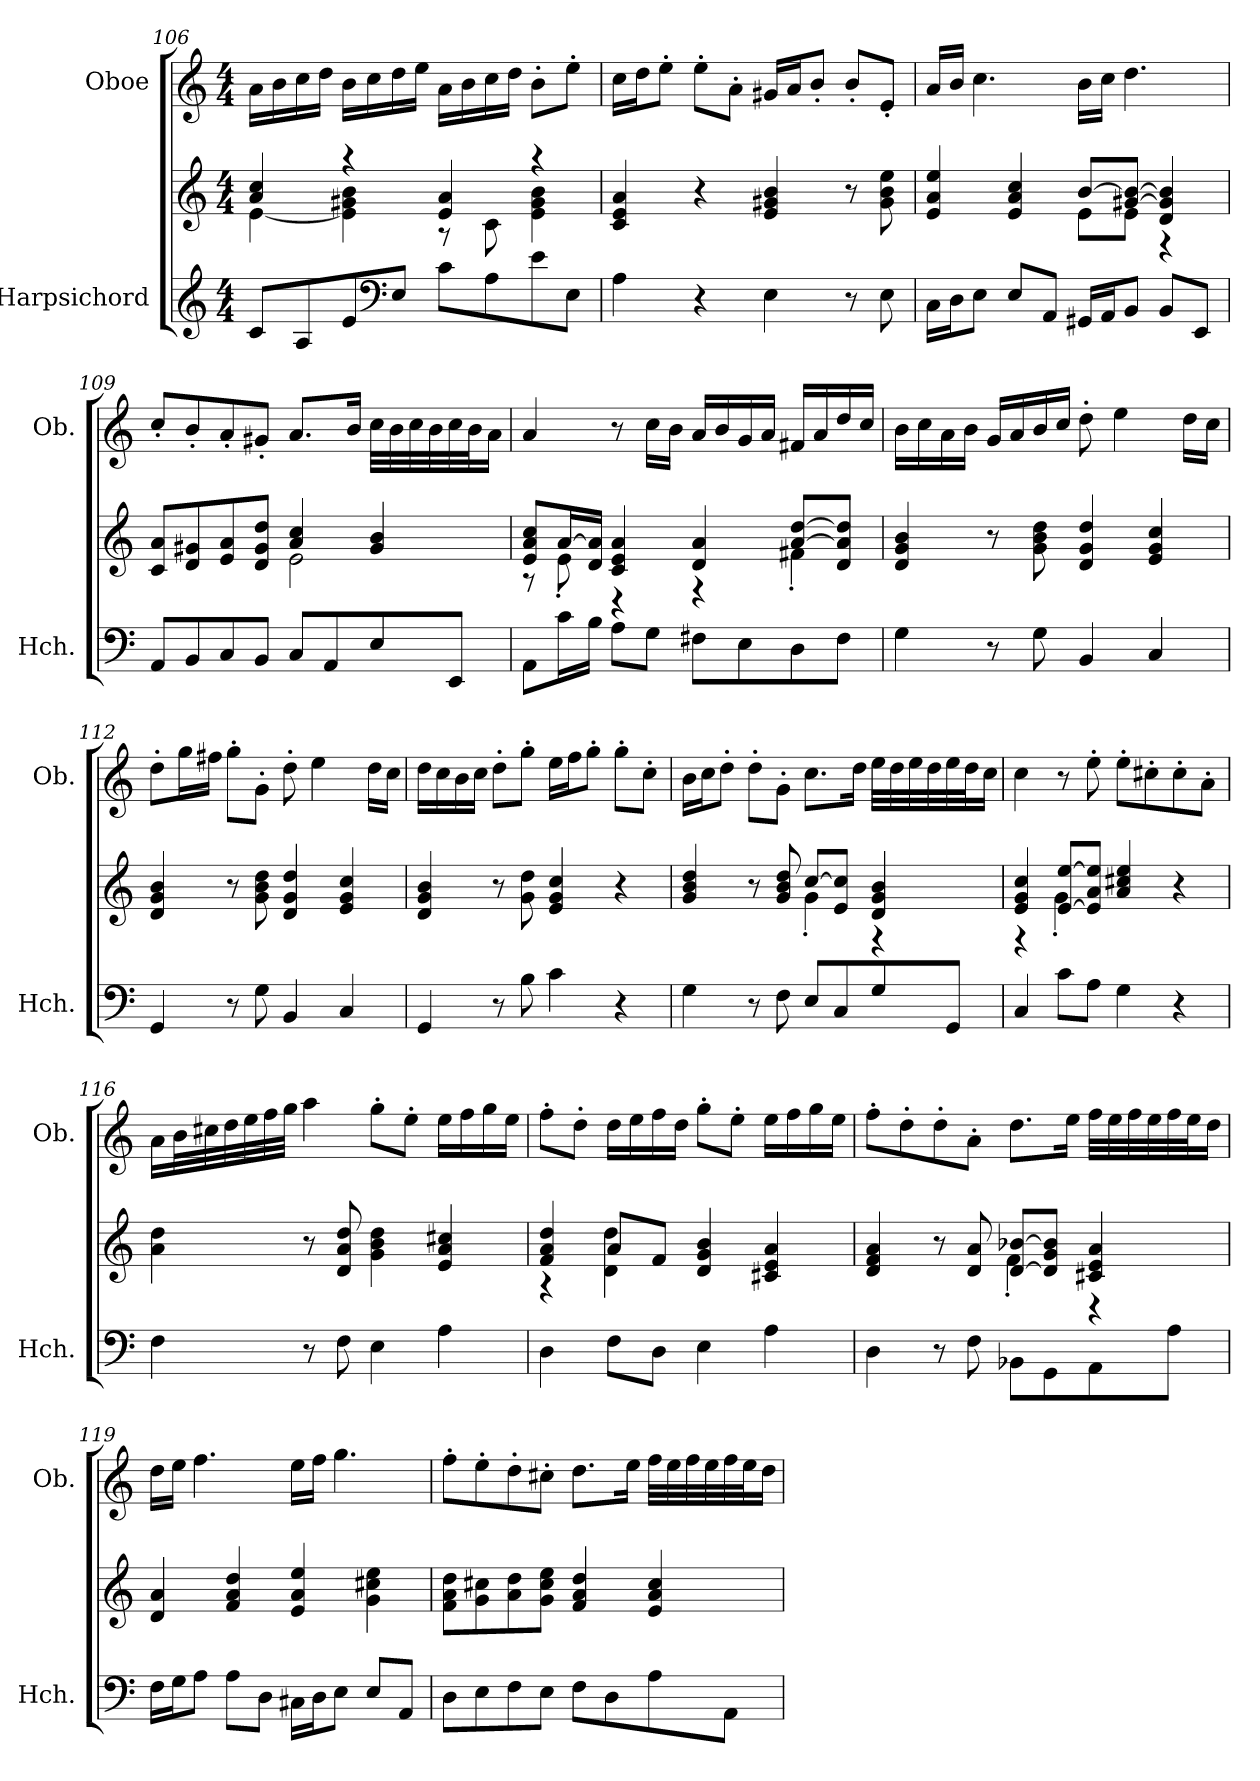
**kern	**kern	**kern
*part2	*part2	*part1
*staff3	*staff2	*staff1
*I"Harpsichord	*	*I"Oboe
*I'Hch.	*	*I'Ob.
*clefG2	*clefG2	*clefG2
*k[]	*k[]	*k[]
*M4/4	*M4/4	*M4/4
=106	=106	=106
*	*^	*
8c/L	4a/ 4cc/	[4e\	16a\LL
.	.	.	16b\
8A/	.	.	16cc\
.	.	.	16dd\JJ
8e/	4r	4e\] 4g#X\ 4b\	16b\LL
.	.	.	16cc\
*clefF4	*	*	*
8E/J	.	.	16dd\
.	.	.	16ee\JJ
8c\L	4e/ 4a/	8r	16a\LL
.	.	.	16b\
8A\	.	8c\	16cc\
.	.	.	16dd\JJ
8e\	4r	4e\ 4g#\ 4b\	8b'\L
8E\J	.	.	8ee'\J
*	*v	*v	*
!!LO:LB:g=z
=107	=107	=107
4A\	4c/ 4e/ 4a/	16cc\LL
.	.	16dd\J
.	.	8ee'\J
4r	4r	8ee'\L
.	.	8a'\J
4E\	4e/ 4g#X/ 4b/	16g#X/LL
.	.	16a/J
.	.	8b'/J
8r	8r	8b'/L
8E\	8g#\ 8b\ 8ee\	8e'/J
=108	=108	=108
*	*^	*
16C\LL	4e/ 4a/ 4ee/	2ryy	16a/LL
16D\J	.	.	16b/JJ
8E\J	.	.	4.cc\
8E/L	4e/ 4a/ 4cc/	.	.
8AA/J	.	.	.
16GG#X/LL	[8b/L	8e\L	16b\LL
16AA/J	.	.	16cc\JJ
8BB/J	[8g#X/ 8b/_J	8e\J	4.dd\
8BB/L	4d/ 4g#/] 4b/]	4r	.
8EE/J	.	.	.
=109	=109	=109	=109
8AA/L	8c/ 8a/L	2ryy	8cc'/L
8BB/	8d/ 8g#X/	.	8b'/
8C/	8e/ 8a/	.	8a'/
8BB/J	8d/ 8g#/ 8dd/J	.	8g#X'/J
8C/L	4a/ 4cc/	2e\	8.a/L
8AA/	.	.	.
.	.	.	16b/Jk
8E/	4g#/ 4b/	.	32cc\LLL
.	.	.	32b\
.	.	.	32cc\
.	.	.	32b\
8EE/J	.	.	32cc\
.	.	.	32b\J
.	.	.	16a\JJ
!!LO:PB:g=z
=110	=110	=110	=110
8AA\L	8e/ 8a/ 8cc/L	8r	4a/
16c\L	[16a/L	8e'\	.
16B\JJ	16d/ 16a/]JJ	.	.
8A\L	4c/ 4e/ 4a/	4r	8r
8G\J	.	.	16cc\LL
.	.	.	16b\JJ
8F#X\L	4d/ 4a/	4r	16a/LL
.	.	.	16b/
8E\	.	.	16g/
.	.	.	16a/JJ
8D\	[8a/ [8dd/L	4f#X'\	16f#X/LL
.	.	.	16a/
8F#\J	8d/ 8a/] 8dd/]J	.	16dd/
.	.	.	16cc/JJ
*	*v	*v	*
=111	=111	=111
4G\	4d/ 4g/ 4b/	16b\LL
.	.	16cc\
.	.	16a\
.	.	16b\JJ
8r	8r	16g/LL
.	.	16a/
8G\	8g\ 8b\ 8dd\	16b/
.	.	16cc/JJ
4BB/	4d/ 4g/ 4dd/	8dd'\
.	.	4ee\
4C/	4e/ 4g/ 4cc/	.
.	.	16dd\LL
.	.	16cc\JJ
=112	=112	=112
4GG/	4d/ 4g/ 4b/	8dd'\L
.	.	16gg\L
.	.	16ff#X\JJ
8r	8r	8gg'\L
8G\	8g\ 8b\ 8dd\	8g'\J
4BB/	4d/ 4g/ 4dd/	8dd'\
.	.	4ee\
4C/	4e/ 4g/ 4cc/	.
.	.	16dd\LL
.	.	16cc\JJ
!!LO:LB:g=z
=113	=113	=113
4GG/	4d/ 4g/ 4b/	16dd\LL
.	.	16cc\
.	.	16b\
.	.	16cc\JJ
8r	8r	8dd'\L
8B\	8g\ 8dd\	8gg'\J
4c\	4e/ 4g/ 4cc/	16ee\LL
.	.	16ff\J
.	.	8gg'\J
4r	4r	8gg'\L
.	.	8cc'\J
=114	=114	=114
*	*^	*
4G\	4g/ 4b/ 4dd/	2ryy	16b\LL
.	.	.	16cc\J
.	.	.	8dd'\J
8r	8r	.	8dd'\L
8F\	8g/ 8b/ 8dd/	.	8g'\J
8E/L	[8cc/L	4g'\	8.cc\L
8C/	8e/ 8cc/]J	.	.
.	.	.	16dd\Jk
8G/	4d/ 4g/ 4b/	4r	32ee\LLL
.	.	.	32dd\
.	.	.	32ee\
.	.	.	32dd\
8GG/J	.	.	32ee\
.	.	.	32dd\J
.	.	.	16cc\JJ
=115	=115	=115	=115
4C/	4e/ 4g/ 4cc/	4r	4cc\
8c\L	[8e/ [8ee/L	4g'\	8r
8A\J	8e/] 8a/ 8ee/]J	.	8ee'\
4G\	4a/ 4cc#X/ 4ee/	2ryy	8ee'\L
.	.	.	8cc#X'\
4r	4r	.	8cc#'\
.	.	.	8a'\J
*	*v	*v	*
!!LO:LB:g=z
=116	=116	=116
4F\	4a\ 4dd\	16a\LL
.	.	32b\L
.	.	32cc#X\
.	.	32dd\
.	.	32ee\
.	.	32ff\
.	.	32gg\JJJ
8r	8r	4aa\
8F\	8d/ 8a/ 8dd/	.
4E\	4g\ 4b\ 4dd\	8gg'\L
.	.	8ee'\J
4A\	4e/ 4a/ 4cc#X/	16ee\LL
.	.	16ff\
.	.	16gg\
.	.	16ee\JJ
=117	=117	=117
*	*^	*
4D\	4f/ 4a/ 4dd/	4r	8ff'\L
.	.	.	8dd'\J
8F\L	8a/L	4d\ 4dd\	16dd\LL
.	.	.	16ee\
8D\J	8f/J	.	16ff\
.	.	.	16dd\JJ
4E\	4d/ 4g/ 4b/	2ryy	8gg'\L
.	.	.	8ee'\J
4A\	4c#X/ 4e/ 4a/	.	16ee\LL
.	.	.	16ff\
.	.	.	16gg\
.	.	.	16ee\JJ
=118	=118	=118	=118
4D\	4d/ 4f/ 4a/	2ryy	8ff'\L
.	.	.	8dd'\
8r	8r	.	8dd'\
8F\	8d/ 8a/	.	8a'\J
8BB-X\L	[8d/ [8b-X/L	4f'\	8.dd\L
8GG\	8d/] 8g/ 8b-/]J	.	.
.	.	.	16ee\Jk
8AA\	4c#X/ 4e/ 4a/	4r	32ff\LLL
.	.	.	32ee\
.	.	.	32ff\
.	.	.	32ee\
8A\J	.	.	32ff\
.	.	.	32ee\J
.	.	.	16dd\JJ
*	*v	*v	*
!!LO:LB:g=z
=119	=119	=119
16F\LL	4d/ 4a/	16dd\LL
16G\J	.	16ee\JJ
8A\J	.	4.ff\
8A\L	4f/ 4a/ 4dd/	.
8D\J	.	.
16C#X\LL	4e/ 4a/ 4ee/	16ee\LL
16D\J	.	16ff\JJ
8E\J	.	4.gg\
8E/L	4g\ 4cc#X\ 4ee\	.
8AA/J	.	.
=120	=120	=120
8D\L	8f\ 8a\ 8dd\L	8ff'\L
8E\	8g\ 8cc#X\	8ee'\
8F\	8a\ 8dd\	8dd'\
8E\J	8g\ 8cc#\ 8ee\J	8cc#X'\J
8F\L	4f/ 4a/ 4dd/	8.dd\L
8D\	.	.
.	.	16ee\Jk
8A\	4e/ 4a/ 4cc#/	32ff\LLL
.	.	32ee\
.	.	32ff\
.	.	32ee\
8AA\J	.	32ff\
.	.	32ee\J
.	.	16dd\JJ
=	=	=
*-	*-	*-
